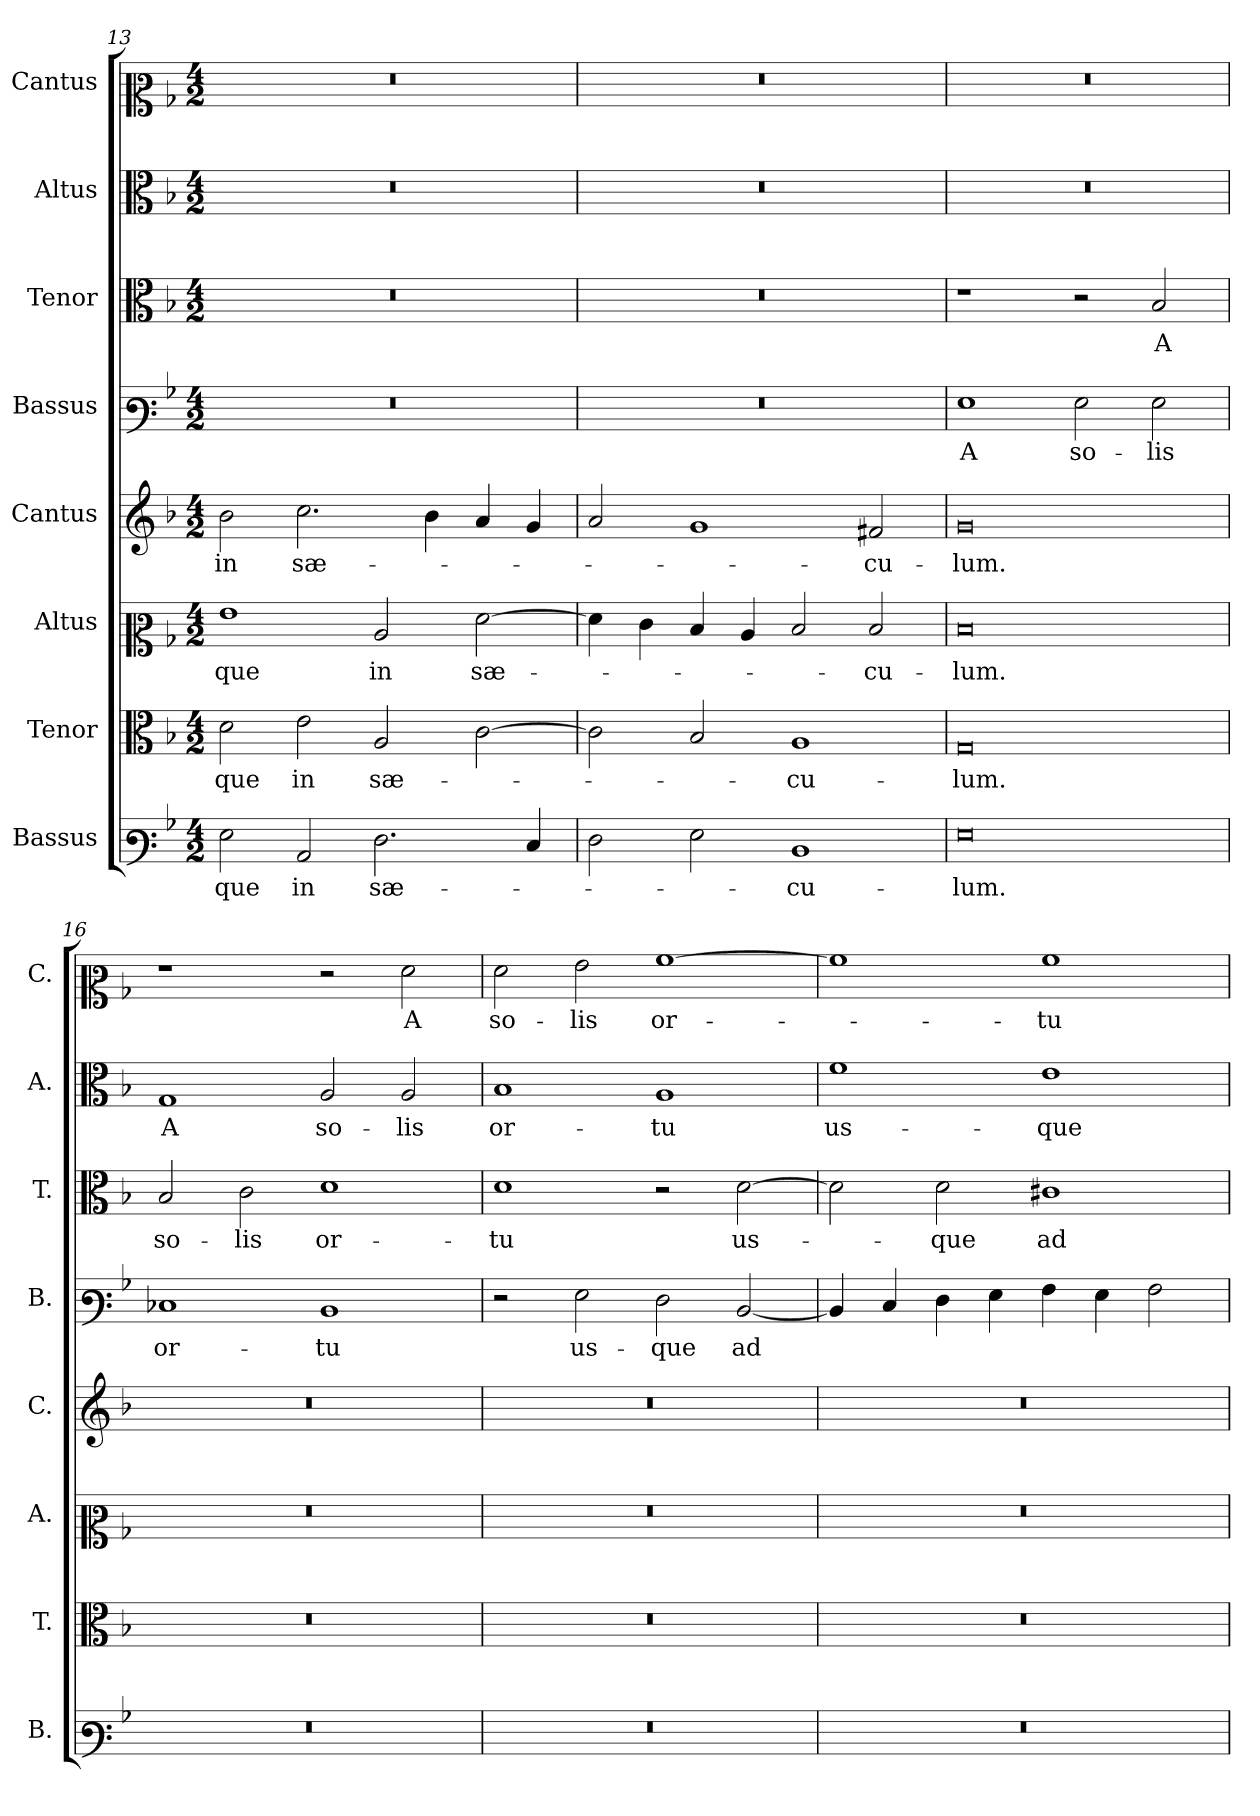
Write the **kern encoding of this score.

**kern	**text	**kern	**text	**kern	**text	**kern	**text	**kern	**text	**kern	**text	**kern	**text	**kern	**text
*part8	*part8	*part7	*part7	*part6	*part6	*part5	*part5	*part4	*part4	*part3	*part3	*part2	*part2	*part1	*part1
*staff8	*staff8	*staff7	*staff7	*staff6	*staff6	*staff5	*staff5	*staff4	*staff4	*staff3	*staff3	*staff2	*staff2	*staff1	*staff1
*I"Bassus	*	*I"Tenor	*	*I"Altus	*	*I"Cantus	*	*I"Bassus	*	*I"Tenor	*	*I"Altus	*	*I"Cantus	*
*I'B.	*	*I'T.	*	*I'A.	*	*I'C.	*	*I'B.	*	*I'T.	*	*I'A.	*	*I'C.	*
*clefF3	*	*clefC3	*	*clefC2	*	*clefG2	*	*clefF3	*	*clefC3	*	*clefC3	*	*clefC2	*
*k[b-]	*	*k[b-]	*	*k[b-]	*	*k[b-]	*	*k[b-]	*	*k[b-]	*	*k[b-]	*	*k[b-]	*
*M4/2	*	*M4/2	*	*M4/2	*	*M4/2	*	*M4/2	*	*M4/2	*	*M4/2	*	*M4/2	*
=13	=13	=13	=13	=13	=13	=13	=13	=13	=13	=13	=13	=13	=13	=13	=13
!	!	!	!	!	!	!	!	!LO:N:vis=1	!	!LO:N:vis=1	!	!LO:N:vis=1	!	!LO:N:vis=1	!
2G\	-que	2d\	-que	1g	-que	2b-\	in	0r	.	0r	.	0r	.	0r	.
2C/	in	2e\	in	.	.	2.cc\	sæ-	.	.	.	.	.	.	.	.
2.F\	sæ-	2A/	sæ-	2c/	in	.	.	.	.	.	.	.	.	.	.
.	.	.	.	.	.	4b-\	.	.	.	.	.	.	.	.	.
.	.	[2c\	.	[2f\	sæ-	4a/	.	.	.	.	.	.	.	.	.
4E/	.	.	.	.	.	4g/	.	.	.	.	.	.	.	.	.
=14	=14	=14	=14	=14	=14	=14	=14	=14	=14	=14	=14	=14	=14	=14	=14
!	!	!	!	!	!	!	!	!LO:N:vis=1	!	!LO:N:vis=1	!	!LO:N:vis=1	!	!LO:N:vis=1	!
2F\	.	2c\]	.	4f\]	.	2a/	.	0r	.	0r	.	0r	.	0r	.
.	.	.	.	4e\	.	.	.	.	.	.	.	.	.	.	.
2G\	.	2B-/	.	4d/	.	1g	.	.	.	.	.	.	.	.	.
.	.	.	.	4c/	.	.	.	.	.	.	.	.	.	.	.
1D	-cu-	1A	-cu-	2d/	.	.	.	.	.	.	.	.	.	.	.
.	.	.	.	2d/	-cu-	2f#X/	-cu-	.	.	.	.	.	.	.	.
=15	=15	=15	=15	=15	=15	=15	=15	=15	=15	=15	=15	=15	=15	=15	=15
!	!	!	!	!	!	!	!	!	!	!	!	!LO:N:vis=1	!	!LO:N:vis=1	!
0G	-lum.	0G	-lum.	0d	-lum.	0g	-lum.	1G	A	1r	.	0r	.	0r	.
.	.	.	.	.	.	.	.	2G\	so-	2r	.	.	.	.	.
.	.	.	.	.	.	.	.	2G\	-lis	2B-/	A	.	.	.	.
=16	=16	=16	=16	=16	=16	=16	=16	=16	=16	=16	=16	=16	=16	=16	=16
!LO:N:vis=1	!	!LO:N:vis=1	!	!LO:N:vis=1	!	!LO:N:vis=1	!	!	!	!	!	!	!	!	!
0r	.	0r	.	0r	.	0r	.	1E-X	or-	2B-/	so-	1G	A	1r	.
.	.	.	.	.	.	.	.	.	.	2c\	-lis	.	.	.	.
.	.	.	.	.	.	.	.	1D	-tu	1d	or-	2A/	so-	2r	.
.	.	.	.	.	.	.	.	.	.	.	.	2A/	-lis	2f\	A
=17	=17	=17	=17	=17	=17	=17	=17	=17	=17	=17	=17	=17	=17	=17	=17
!LO:N:vis=1	!	!LO:N:vis=1	!	!LO:N:vis=1	!	!LO:N:vis=1	!	!	!	!	!	!	!	!	!
0r	.	0r	.	0r	.	0r	.	2r	.	1d	-tu	1B-	or-	2f\	so-
.	.	.	.	.	.	.	.	2G\	us-	.	.	.	.	2g\	-lis
.	.	.	.	.	.	.	.	2F\	-que	2r	.	1A	-tu	[1a	or-
.	.	.	.	.	.	.	.	[2D/	ad	[2d\	us-	.	.	.	.
=18	=18	=18	=18	=18	=18	=18	=18	=18	=18	=18	=18	=18	=18	=18	=18
!LO:N:vis=1	!	!LO:N:vis=1	!	!LO:N:vis=1	!	!LO:N:vis=1	!	!	!	!	!	!	!	!	!
0r	.	0r	.	0r	.	0r	.	4D/]	.	2d\]	.	1f	us-	1a]	.
.	.	.	.	.	.	.	.	4E/	.	.	.	.	.	.	.
.	.	.	.	.	.	.	.	4F\	.	2d\	-que	.	.	.	.
.	.	.	.	.	.	.	.	4G\	.	.	.	.	.	.	.
.	.	.	.	.	.	.	.	4A\	.	1c#X	ad	1e	-que	1a	-tu
.	.	.	.	.	.	.	.	4G\	.	.	.	.	.	.	.
.	.	.	.	.	.	.	.	2A\	.	.	.	.	.	.	.
=	=	=	=	=	=	=	=	=	=	=	=	=	=	=	=
*-	*-	*-	*-	*-	*-	*-	*-	*-	*-	*-	*-	*-	*-	*-	*-
